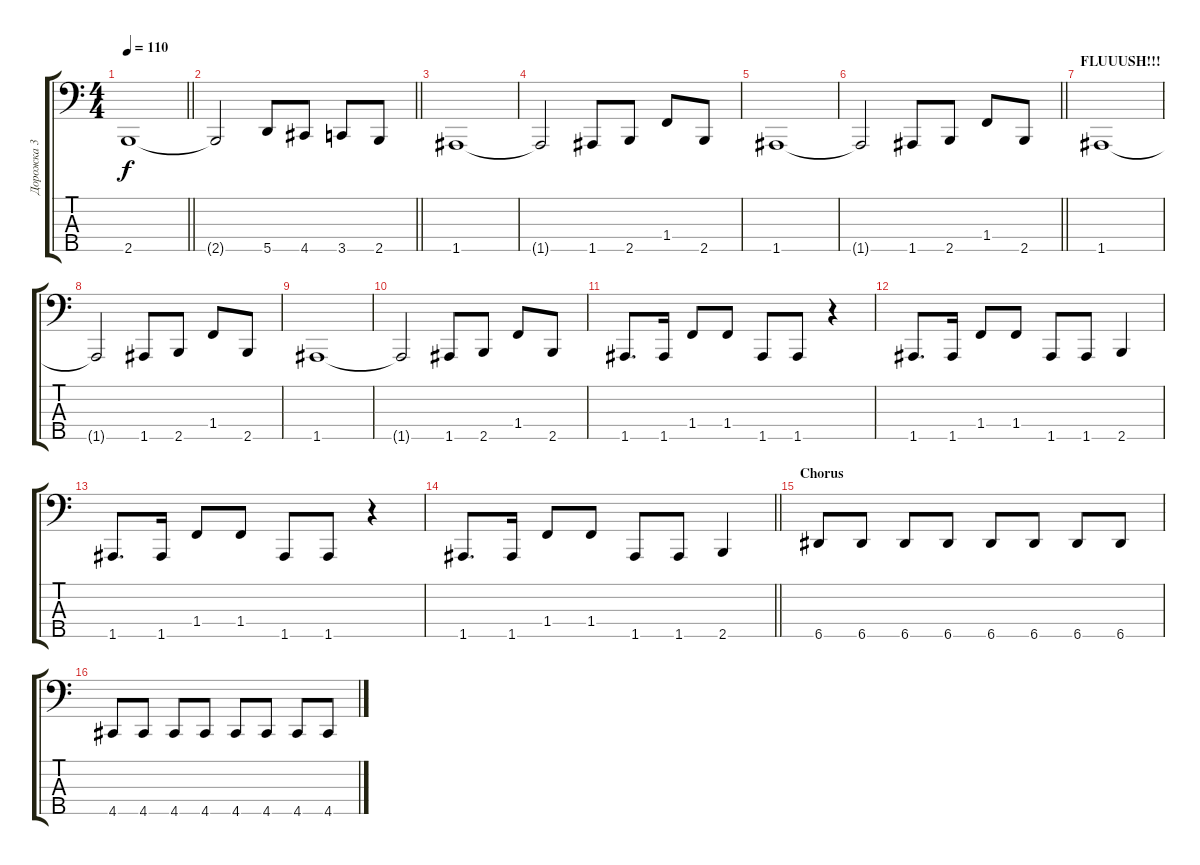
\track ("Дорожка 3" "Дорожка 3") {instrument electricbassfinger}
\staff {score tabs}
\tuning (G2 D2 A1 E1 A0) {hide}
\ts (4 4)
\tempo 110
\clef f4
\barLineRight lightlight
\ks c
2.5.1{dy f} |
\barLineRight lightlight
2.5{t}.2 5.5.8 4.5.8 3.5.8 2.5.8 |
1.5.1 |
1.5{t}.2 1.5.8 2.5.8 1.4.8 2.5.8 |
1.5.1 |
\barLineRight lightlight
1.5{t}.2 1.5.8 2.5.8 1.4.8 2.5.8 |
\section ("" "FLUUUSH!!!")
1.5.1 |
1.5{t}.2 1.5.8 2.5.8 1.4.8 2.5.8 |
1.5.1 |
1.5{t}.2 1.5.8 2.5.8 1.4.8 2.5.8 |
1.5.8{d} 1.5.16 1.4.8 1.4.8 1.5.8 1.5.8 r.4 |
1.5.8{d} 1.5.16 1.4.8 1.4.8 1.5.8 1.5.8 2.5.4 |
1.5.8{d} 1.5.16 1.4.8 1.4.8 1.5.8 1.5.8 r.4 |
\barLineRight lightlight
1.5.8{d} 1.5.16 1.4.8 1.4.8 1.5.8 1.5.8 2.5.4 |
\section ("" "Chorus")
6.5.8 6.5.8 6.5.8 6.5.8 6.5.8 6.5.8 6.5.8 6.5.8 |
4.5.8 4.5.8 4.5.8 4.5.8 4.5.8 4.5.8 4.5.8 4.5.8
